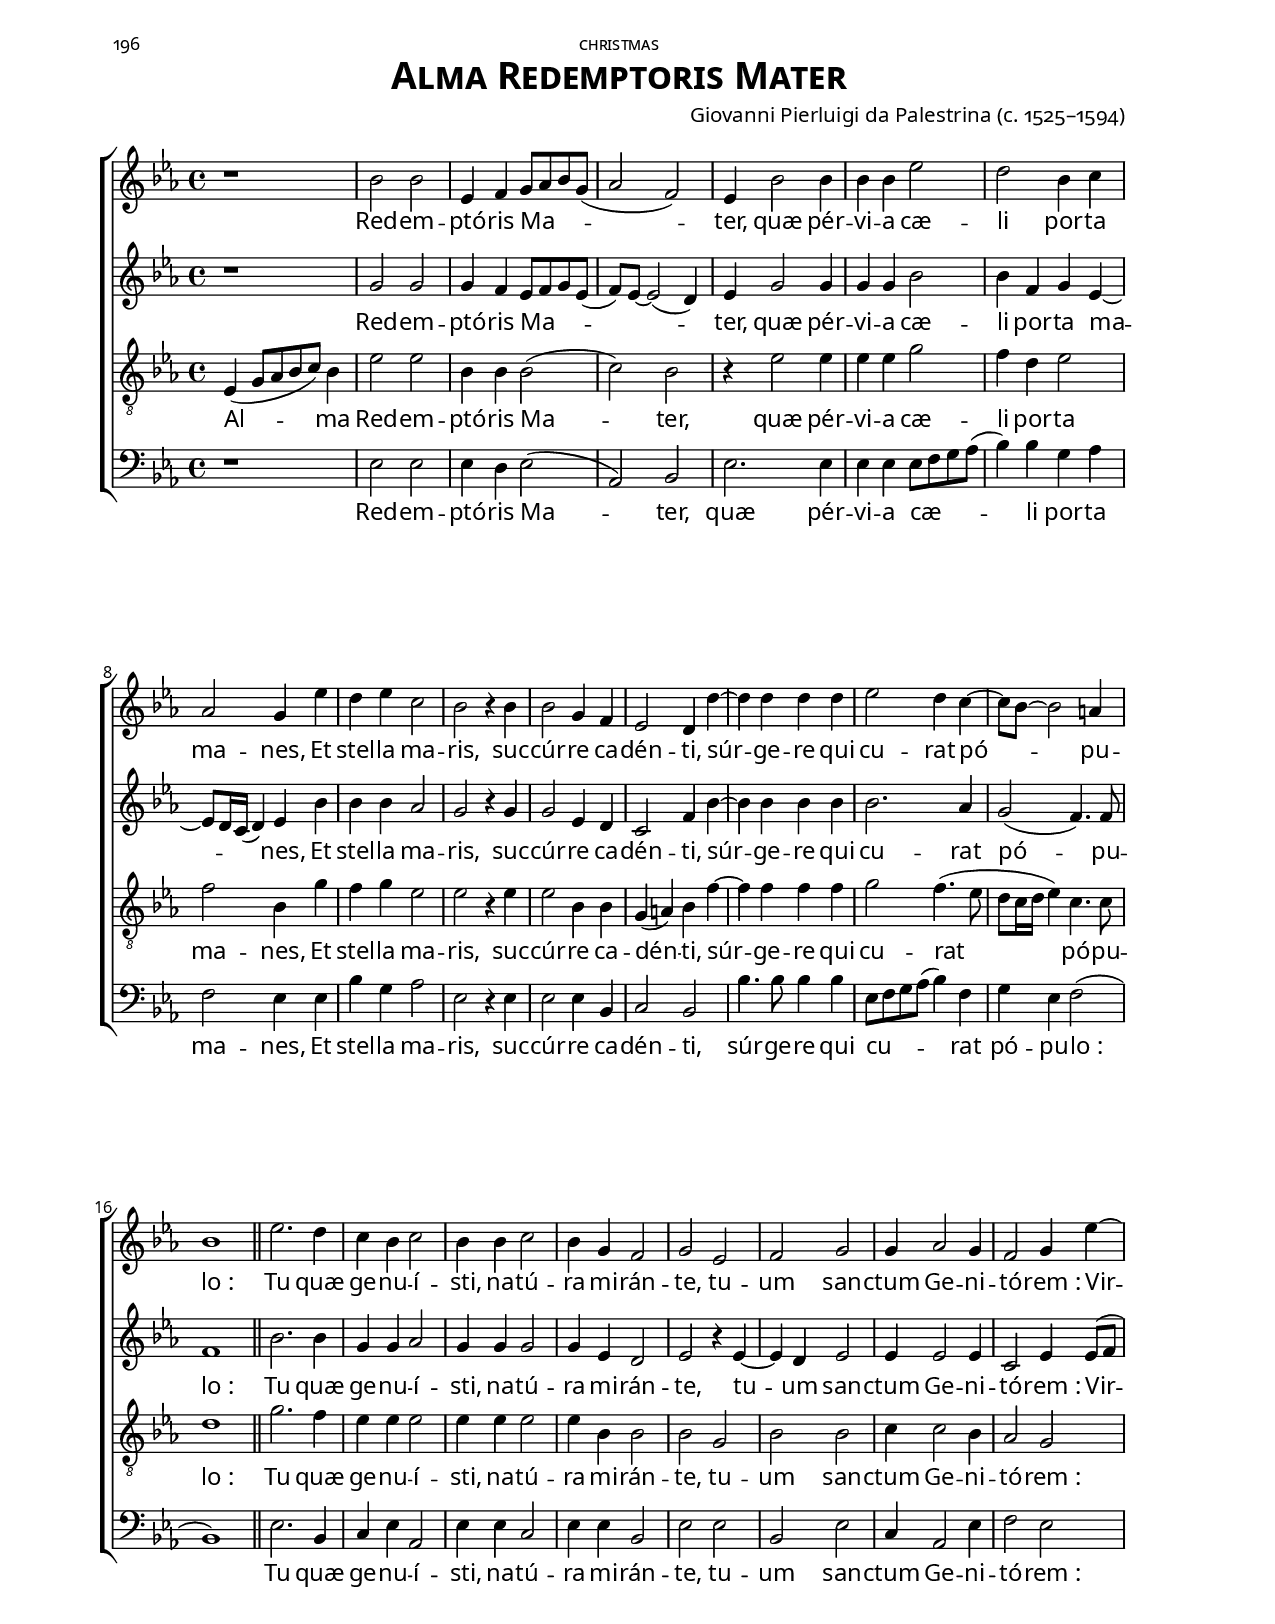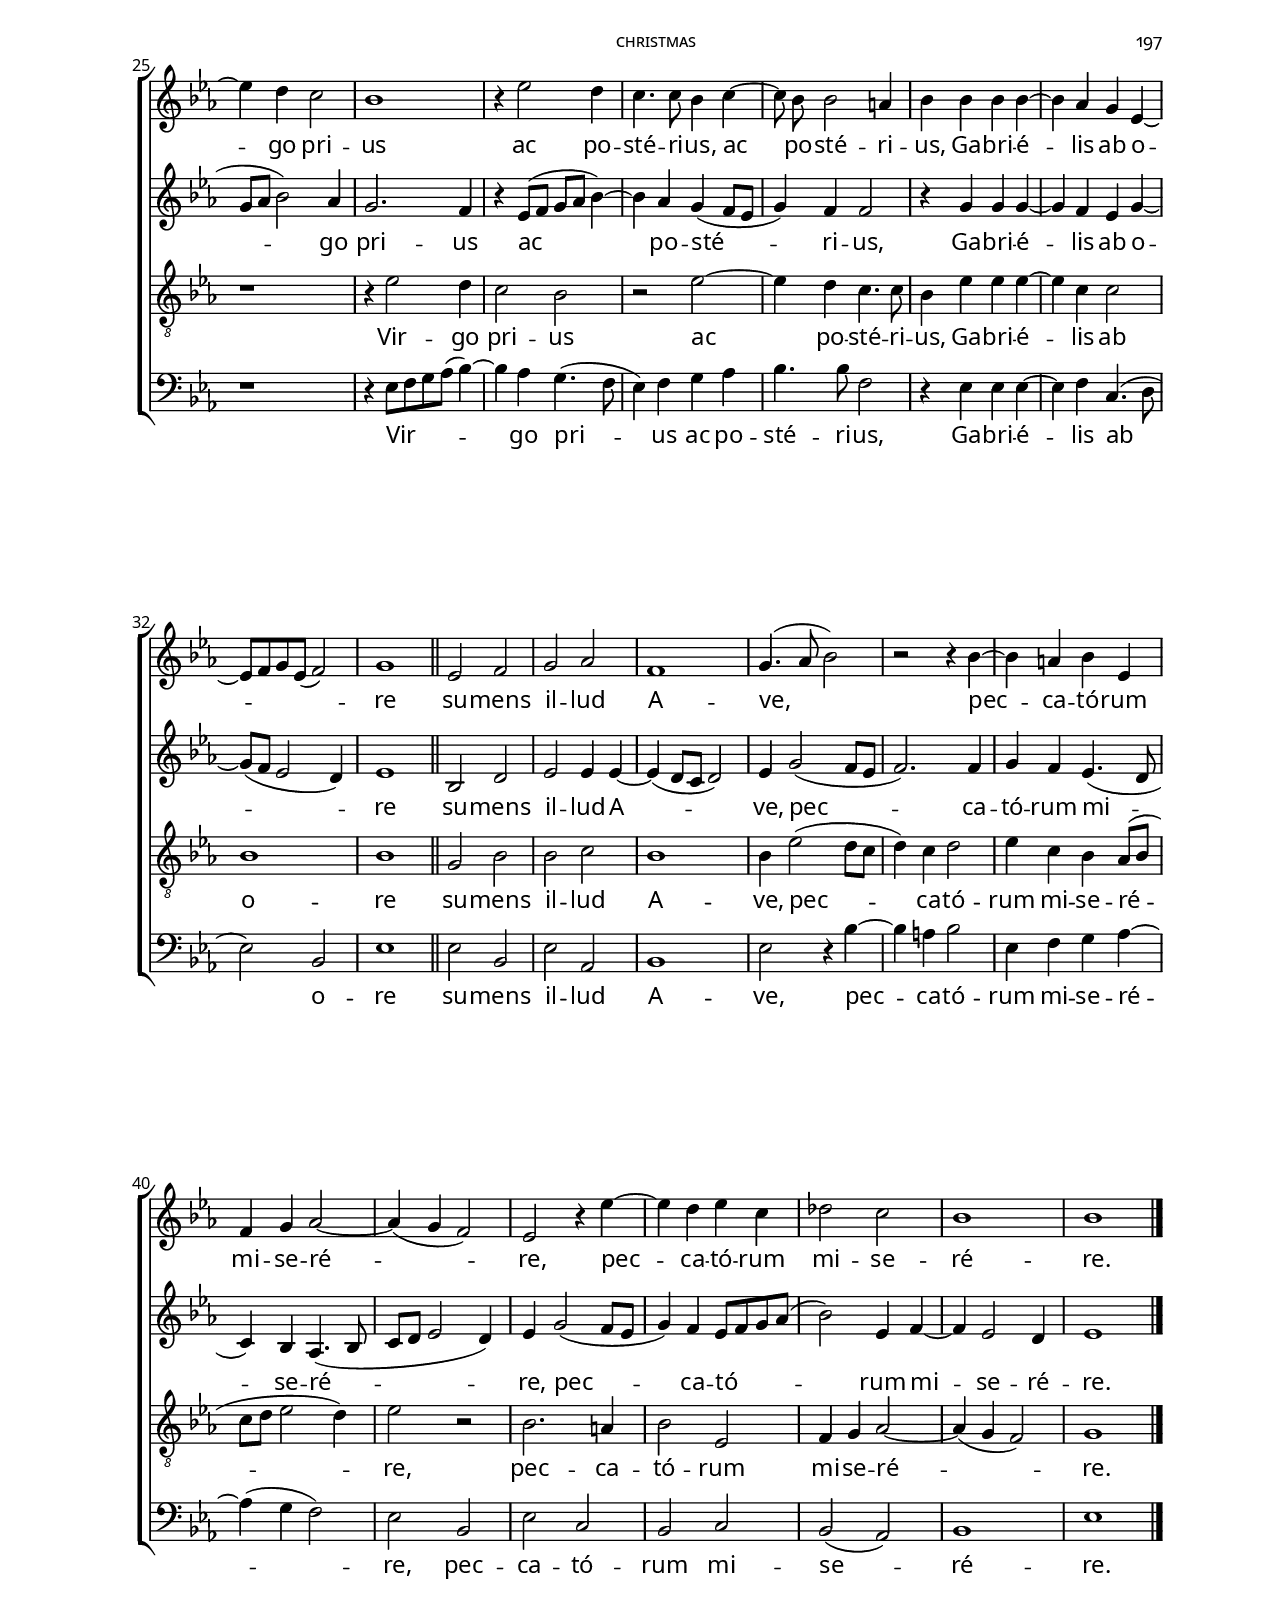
\version "2.14.2"
\include "util.ly"
\header {
  title = \markup{\override #'(font-name . "Garamond Premier Pro Semibold"){ \abs-fontsize #18 \smallCapsOldStyle"Alma Redemptoris Mater"}}
  composer = \markup\oldStyleNum"Giovanni Pierluigi da Palestrina (c. 1525–1594)"
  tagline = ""
}
\paper {
  %print-all-headers = ##t
  paper-height = 11\in
  paper-width = 8.5\in
  indent = 0\in
  %system-system-spacing = #'((basic-distance . 10) (padding . 0))
  system-system-spacing =
    #'((basic-distance . 0)
       (minimum-distance . 0)
       (padding . -3)
       (stretchability . 100))
%  top-markup-spacing =
%    #'((basic-distance . 0)
%       (minimum-distance . 0)
%       (padding . 0)
%       (stretchability . 0))
  ragged-last-bottom = ##f
  ragged-bottom = ##f
  two-sided = ##t
  inner-margin = 1\in
  outer-margin = 0.75\in
  top-margin = 0.26\in
  bottom-margin = 0.25\in
  first-page-number = #196
  print-first-page-number = ##t
  headerLine = \markup{\override #'(font-name . "Garamond Premier Pro") \smallCapsOldStyle"christmas"}
  oddHeaderMarkup = \markup\fill-line{
     \override #'(font-name . "Garamond Premier Pro")\abs-fontsize #8.5
     \combine 
        \fill-line{"" \on-the-fly #print-page-number-check-first
        \oldStylePageNum""
        }
        \fill-line{\headerLine}
  }
  evenHeaderMarkup = \markup {
     \override #'(font-name . "Garamond Premier Pro")\abs-fontsize #8.5
     \combine
        \on-the-fly #print-page-number-check-first
        \oldStylePageNum""
        \fill-line{\headerLine}
  }
}
#(set-global-staff-size 18) \paper{ #(define fonts (make-pango-font-tree "Garamond Premier Pro" "Garamond Premier Pro" "Garamond Premier Pro" (/ 18 20))) }
global = {
  \key ees \major
  \time 4/4
  \dynamicUp
  %\set crescendoSpanner = #'dashed-line
  %\set midiInstrument = "recorder"
  \autoBeamOff
  \override DynamicTextSpanner #'style = #'none
}

sopMusic = \relative c' {
	r1 |
  bes'2 bes |
  ees,4 f g8[ aes bes g]( |
  aes2 f) |
  ees4 bes'2 bes4 |
  bes bes ees2 |
  d2 bes4 c |
  
  aes2 g4 ees' |
  d ees c2 |
  bes2 r4 bes |
  bes2 g4 f |
  ees2 d4 d'~ |
  d d d d |
  
  ees2 d4 c~ |
  c8[ bes]~ bes2 a4 |
  bes1 \bar"||"
  ees2. d4 |
  c bes c2 |
  bes4 bes c2 |
  bes4 g f2 |
  g ees |
  f g |
  
  %page2
  g4 aes2 g4 |
  f2 g4 ees'~ |
  ees d c2 |
  bes1 |
  r4 ees2 d4 |
  c4. c8 bes4 c~ |
  c8 bes bes2 a4 |
  
  bes bes bes bes~ |
  bes aes g ees~ |
  ees8[ f g ees]( f2) |
  g1 \bar"||"
  ees2 f |
  g aes |
  f1 |
  g4.( aes8 bes2) |
  r2 r4 bes~ |
  
  bes a bes ees, |
  f g aes2~ |
  aes4( g f2) |
  ees2 r4 ees'~ |
  ees d ees c |
  des2 c |
  bes1 |
  bes \bar"|."
}
sopWords = \lyricmode {
  Red -- em -- ptó -- ris Ma -- ter, quæ pér -- vi -- a cæ -- li por -- ta ma -- nes,
  Et stel -- la ma -- ris, suc -- cúr -- re ca -- dén -- ti,
  súr -- ge -- re qui cu -- rat pó -- pu -- lo_:
  Tu quæ ge -- nu -- í -- sti, na -- tú -- ra mi -- rán -- te, tu -- um san -- ctum Ge -- ni -- tó -- rem_:
  Vir -- go pri -- us ac po -- sté -- ri -- us, 
    ac po -- sté -- ri -- us, 
  Ga -- bri -- é -- lis ab o -- re
  su -- mens il -- lud A -- ve, pec -- ca -- tó -- rum mi -- se -- ré -- re,
    pec -- ca -- tó -- rum mi -- se -- ré -- re.
}

altoMusic = \relative c' {
  r1 |
  g'2 g |
  g4 f ees8[ f g ees]( |
  f)[ ees]~ ees2( d4) |
  ees4 g2 g4 |
  g g bes2 |
  bes4 f g ees~ |
  
  ees8[ d16 c]( d4) ees bes' |
  bes bes aes2 |
  g2 r4 g |
  g2 ees4 d |
  c2 f4 bes~ |
  bes bes bes bes |
  
  bes2. aes4 |
  g2( f4.) f8 |
  f1 \bar"||"
  bes2. bes4 |
  g g aes2 |
  g4 g g2 |
  g4 ees d2 |
  ees r4 ees~ |
  ees d ees2 |
  
  %page2
  ees4 ees2 ees4 |
  c2 ees4 ees8[( f] |
  g[ aes] bes2) aes4 |
  g2. f4 |
  r4 ees8([ f] g[ aes] bes4)~ |
  bes aes g( f8[ ees] |
  g4) f f2 |
  
  r4 g g g~ |
  g f ees g~ |
  g8[( f] ees2 d4) |
  ees1 \bar"||"
  bes2 d |
  ees ees4 ees~ |
  ees( d8[ c] d2) |
  ees4 g2( f8[ ees] |
  f2.) f4 |
  
  g4 f ees4.( d8 |
  c4) bes aes4.( bes8 |
  c[ d] ees2 d4) |
  ees4 g2( f8[ ees] |
  g4) f ees8[ f g aes]( |
  bes2) ees,4 f~ |
  f ees2 d4 |
  ees1 \bar"|."
}
altoWords = \lyricmode {
  Red -- em -- ptó -- ris Ma -- ter, quæ pér -- vi -- a cæ -- li por -- ta ma -- nes,
  Et stel -- la ma -- ris, suc -- cúr -- re ca -- dén -- ti,
  súr -- ge -- re qui cu -- rat pó -- pu -- lo_:
  Tu quæ ge -- nu -- í -- sti, na -- tú -- ra mi -- rán -- te, tu -- um san -- ctum Ge -- ni -- tó -- rem_:
  Vir -- go pri -- us ac po -- sté -- ri -- us, 
  Ga -- bri -- é -- lis ab o -- re
  su -- mens il -- lud A -- ve, pec -- ca -- tó -- rum mi -- se -- ré -- re,
    pec -- ca -- tó -- rum mi -- se -- ré -- re.
}

tenorMusic = \relative c' {
  ees,4( g8[ aes bes c]) bes4 |
  ees2 ees |
  bes4 bes bes2( |
  c) bes |
  r4 ees2 ees4 |
  ees ees g2 |
  f4 d ees2 |
  
  f2 bes,4 g' |
  f g ees2 |
  ees r4 ees |
  ees2 bes4 bes |
  g( a) bes f'~ |
  f f f f |
  
  g2 f4.( ees8 |
  d[ c16 d] ees4) c4. c8 |
  d1 \bar"||"
  g2. f4 |
  ees ees ees2 |
  ees4 ees ees2 |
  ees4 bes bes2 |
  bes g |
  bes bes |
  
  %page2
  c4 c2 bes4 |
  aes2 g |
  r1 |
  r4 ees'2 d4 |
  c2 bes |
  r2 ees~ |
  ees4 d c4. c8 |
  
  bes4 ees ees ees~ |
  ees c c2 |
  bes1 |
  bes \bar"||"
  g2 bes |
  bes c |
  bes1 |
  bes4 ees2( d8[ c] |
  d4) c d2 |
  
  ees4 c bes aes8([ bes] |
  c[ d] ees2 d4) |
  ees2 r |
  bes2. a4 |
  bes2 ees, |
  f4 g aes2~ |
  aes4( g f2) |
  g1 \bar"|."
}

tenorWords = \lyricmode {
  Al -- ma Red -- em -- ptó -- ris Ma -- ter, quæ pér -- vi -- a cæ -- li por -- ta ma -- nes,
  Et stel -- la ma -- ris, suc -- cúr -- re ca -- dén -- ti,
  súr -- ge -- re qui cu -- rat pó -- pu -- lo_:
  Tu quæ ge -- nu -- í -- sti, na -- tú -- ra mi -- rán -- te, tu -- um san -- ctum Ge -- ni -- tó -- rem_:
  Vir -- go pri -- us ac po -- sté -- ri -- us,
  Ga -- bri -- é -- lis ab o -- re
  su -- mens il -- lud A -- ve, pec -- ca -- tó -- rum mi -- se -- ré -- re,
    pec -- ca -- tó -- rum mi -- se -- ré -- re.
}

bassMusic = \relative c' {
  r1 |
  ees,2 ees |
  ees4 d ees2( |
  aes,) bes |
  ees2. ees4 |
  ees ees ees8[ f g aes]( |
  bes4) bes g aes |
  
  f2 ees4 ees |
  bes' g aes2 |
  ees r4 ees |
  ees2 ees4 bes |
  c2 bes |
  bes'4. bes8 bes4 bes |
  
  ees,8[ f g aes]( bes4) f |
  g4 ees f2( |
  bes,1) \bar"||"
  ees2. bes4 |
  c ees aes,2 |
  ees'4 ees c2 |
  ees4 ees bes2 |
  ees ees |
  bes ees |
  
  %page2
  c4 aes2 ees'4 |
  f2 ees |
  r1 |
  r4 ees8[ f g aes]( bes4)~ |
  bes aes g4.( f8 |
  ees4) f g aes |
  bes4. bes8 f2 |
  
  r4 ees ees ees~ |
  ees f c4.( d8 |
  ees2) bes |
  ees1 \bar"||"
  ees2 bes |
  ees aes, |
  bes1 |
  ees2 r4 bes'~ |
  bes a bes2 |
  
  ees,4 f g aes~ |
  aes( g f2) |
  ees bes |
  ees c |
  bes c |
  bes( aes) |
  bes1 |
  ees \bar"|."
}
bassWords = \lyricmode {
  Red -- em -- ptó -- ris Ma -- ter, quæ pér -- vi -- a cæ -- li por -- ta ma -- nes,
  Et stel -- la ma -- ris, suc -- cúr -- re ca -- dén -- ti,
  súr -- ge -- re qui cu -- rat pó -- pu -- lo_:
  Tu quæ ge -- nu -- í -- sti, na -- tú -- ra mi -- rán -- te, tu -- um san -- ctum Ge -- ni -- tó -- rem_:
  Vir -- go pri -- us ac po -- sté -- ri -- us, Ga -- bri -- é -- lis ab o -- re
  su -- mens il -- lud A -- ve, pec -- ca -- tó -- rum mi -- se -- ré -- re,
    pec -- ca -- tó -- rum mi -- se -- ré -- re.
}

pianoRH = \relative c' {
}
pianoLH = \relative c' {
}

\score {
<<
    \new ChoirStaff <<
    \new Staff = sop <<
      \new Voice = "sopranos" { \global \sopMusic }
    >>
    \new Lyrics = "sopranos"  \lyricsto "sopranos" \sopWords
    \new Staff = alt <<
      \new Voice = "altos" { \global \altoMusic }
    >>
    \new Lyrics = "altos"  \lyricsto "altos" \altoWords
    \new Staff = ten <<
      \clef "treble_8"
      \new Voice = "tenors" { \global \tenorMusic }
    >>
    \new Lyrics = "tenors" \lyricsto "tenors" \tenorWords
    \new Staff = bas <<
      \clef bass
      \new Voice = "basses" { \global \bassMusic }
    >>
    \new Lyrics = "basses" \lyricsto "basses" \bassWords
  >>
%    \new PianoStaff << \new Staff { \new Voice { \pianoRH } } \new Staff { \clef "bass" \pianoLH } >>
  >>
  \layout {
    \context {
      \Lyrics
      \override LyricText #'font-size = #1.3
      \override VerticalAxisGroup #'staff-affinity = #0
    }
    \context {
      \Score
      \override SpacingSpanner #'base-shortest-duration = #(ly:make-moment 1 8)
      \override SpacingSpanner #'common-shortest-duration = #(ly:make-moment 1 4)
    }
    \context {
      % Remove all empty staves
      \Staff \RemoveEmptyStaves \override VerticalAxisGroup #'remove-first = ##t
      
%      \override VerticalAxisGroup #'staff-staff-spacing =
%      #'((basic-distance . 0)
%         (minimum-distance . 0)
%         (padding . -1)
%         (stretchability . 2))
    }
    \context {
      \Lyrics
      \override LyricText #'X-offset = #center-on-word
    }
  }
  \midi {
    \tempo 4 = 120
    \set Staff.midiInstrument = "flute"
  
    \context {
      \Voice
      \remove "Dynamic_performer"
    }
  }
}

